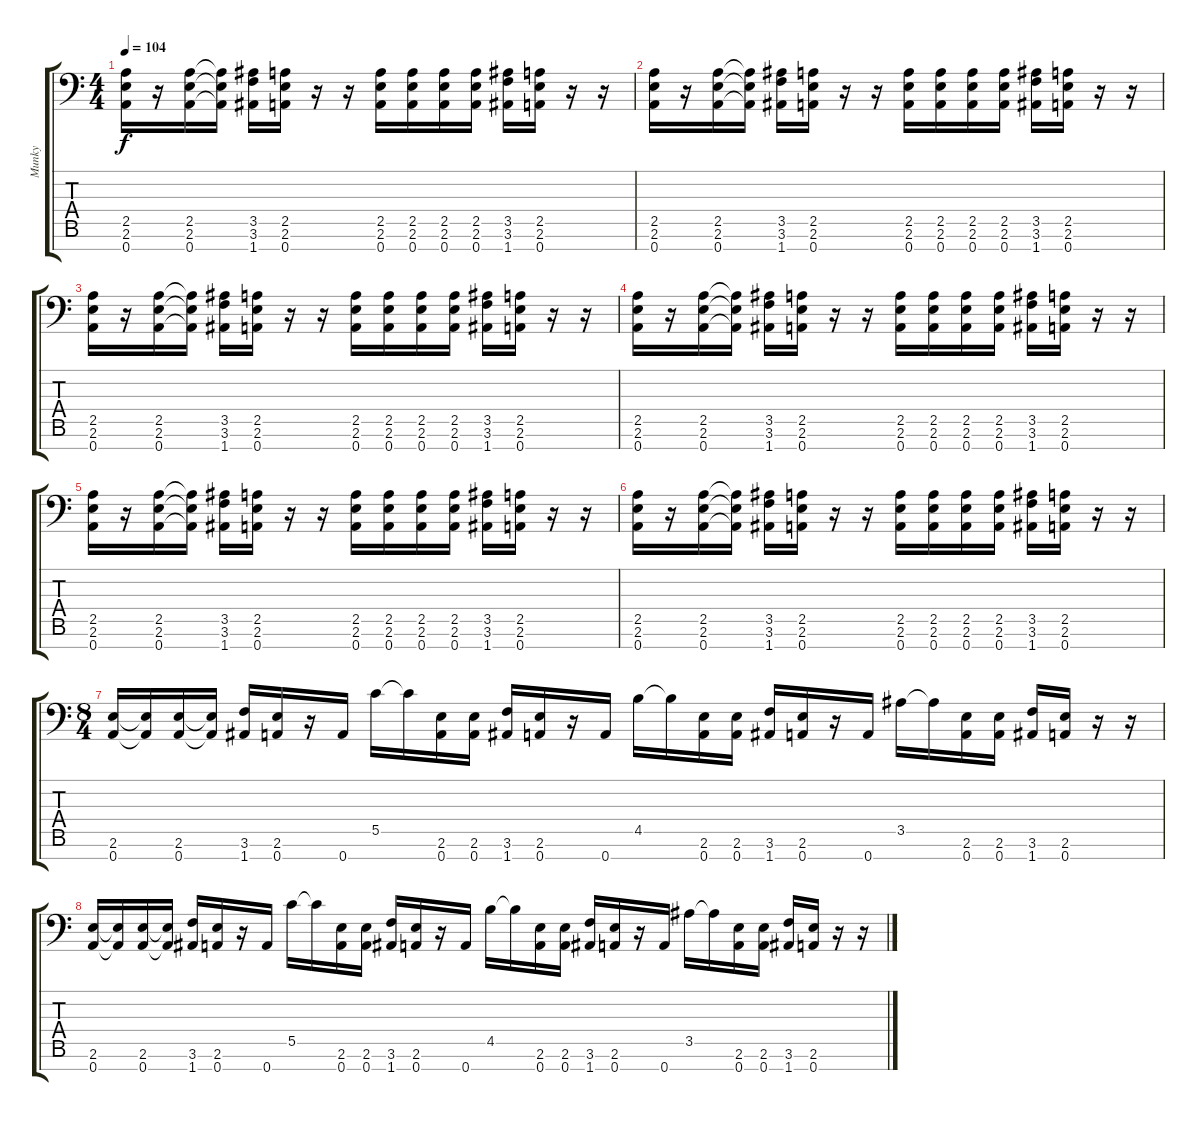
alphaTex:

\track ("Munky" "Munky") {instrument distortionguitar}
\staff {score tabs}
\tuning (D4 A3 F3 C3 G2 D2 A1) {hide}
\ts (4 4)
\tempo 104
\clef f4
\ks c
(2.5 2.6 0.7).16{dy f} r.16 (2.5 2.6 0.7).16 (2.5{t} 2.6{t} 0.7{t}).16 (3.5 3.6 1.7).16 (2.5 2.6 0.7).16 r.16 r.16 (2.5 2.6 0.7).16 (2.5 2.6 0.7).16 (2.5 2.6 0.7).16 (2.5 2.6 0.7).16 (3.5 3.6 1.7).16 (2.5 2.6 0.7).16 r.16 r.16 |
(2.5 2.6 0.7).16 r.16 (2.5 2.6 0.7).16 (2.5{t} 2.6{t} 0.7{t}).16 (3.5 3.6 1.7).16 (2.5 2.6 0.7).16 r.16 r.16 (2.5 2.6 0.7).16 (2.5 2.6 0.7).16 (2.5 2.6 0.7).16 (2.5 2.6 0.7).16 (3.5 3.6 1.7).16 (2.5 2.6 0.7).16 r.16 r.16 |
(2.5 2.6 0.7).16 r.16 (2.5 2.6 0.7).16 (2.5{t} 2.6{t} 0.7{t}).16 (3.5 3.6 1.7).16 (2.5 2.6 0.7).16 r.16 r.16 (2.5 2.6 0.7).16 (2.5 2.6 0.7).16 (2.5 2.6 0.7).16 (2.5 2.6 0.7).16 (3.5 3.6 1.7).16 (2.5 2.6 0.7).16 r.16 r.16 |
(2.5 2.6 0.7).16 r.16 (2.5 2.6 0.7).16 (2.5{t} 2.6{t} 0.7{t}).16 (3.5 3.6 1.7).16 (2.5 2.6 0.7).16 r.16 r.16 (2.5 2.6 0.7).16 (2.5 2.6 0.7).16 (2.5 2.6 0.7).16 (2.5 2.6 0.7).16 (3.5 3.6 1.7).16 (2.5 2.6 0.7).16 r.16 r.16 |
(2.5 2.6 0.7).16 r.16 (2.5 2.6 0.7).16 (2.5{t} 2.6{t} 0.7{t}).16 (3.5 3.6 1.7).16 (2.5 2.6 0.7).16 r.16 r.16 (2.5 2.6 0.7).16 (2.5 2.6 0.7).16 (2.5 2.6 0.7).16 (2.5 2.6 0.7).16 (3.5 3.6 1.7).16 (2.5 2.6 0.7).16 r.16 r.16 |
(2.5 2.6 0.7).16 r.16 (2.5 2.6 0.7).16 (2.5{t} 2.6{t} 0.7{t}).16 (3.5 3.6 1.7).16 (2.5 2.6 0.7).16 r.16 r.16 (2.5 2.6 0.7).16 (2.5 2.6 0.7).16 (2.5 2.6 0.7).16 (2.5 2.6 0.7).16 (3.5 3.6 1.7).16 (2.5 2.6 0.7).16 r.16 r.16 |
\ts (8 4)
(2.6 0.7).16{volume 16} (2.6{t} 0.7{t}).16 (2.6 0.7).16 (2.6{t} 0.7{t}).16 (3.6 1.7).16 (2.6 0.7).16 r.16 0.7.16 5.5.16 5.5{t}.16 (2.6 0.7).16 (2.6 0.7).16 (3.6 1.7).16 (2.6 0.7).16 r.16 0.7.16 4.5.16 4.5{t}.16 (2.6 0.7).16 (2.6 0.7).16 (3.6 1.7).16 (2.6 0.7).16 r.16 0.7.16 3.5.16 3.5{t}.16 (2.6 0.7).16 (2.6 0.7).16 (3.6 1.7).16 (2.6 0.7).16 r.16 r.16 |
(2.6 0.7).16{volume 16} (2.6{t} 0.7{t}).16 (2.6 0.7).16 (2.6{t} 0.7{t}).16 (3.6 1.7).16 (2.6 0.7).16 r.16 0.7.16 5.5.16 5.5{t}.16 (2.6 0.7).16 (2.6 0.7).16 (3.6 1.7).16 (2.6 0.7).16 r.16 0.7.16 4.5.16 4.5{t}.16 (2.6 0.7).16 (2.6 0.7).16 (3.6 1.7).16 (2.6 0.7).16 r.16 0.7.16 3.5.16 3.5{t}.16 (2.6 0.7).16 (2.6 0.7).16 (3.6 1.7).16 (2.6 0.7).16 r.16 r.16
